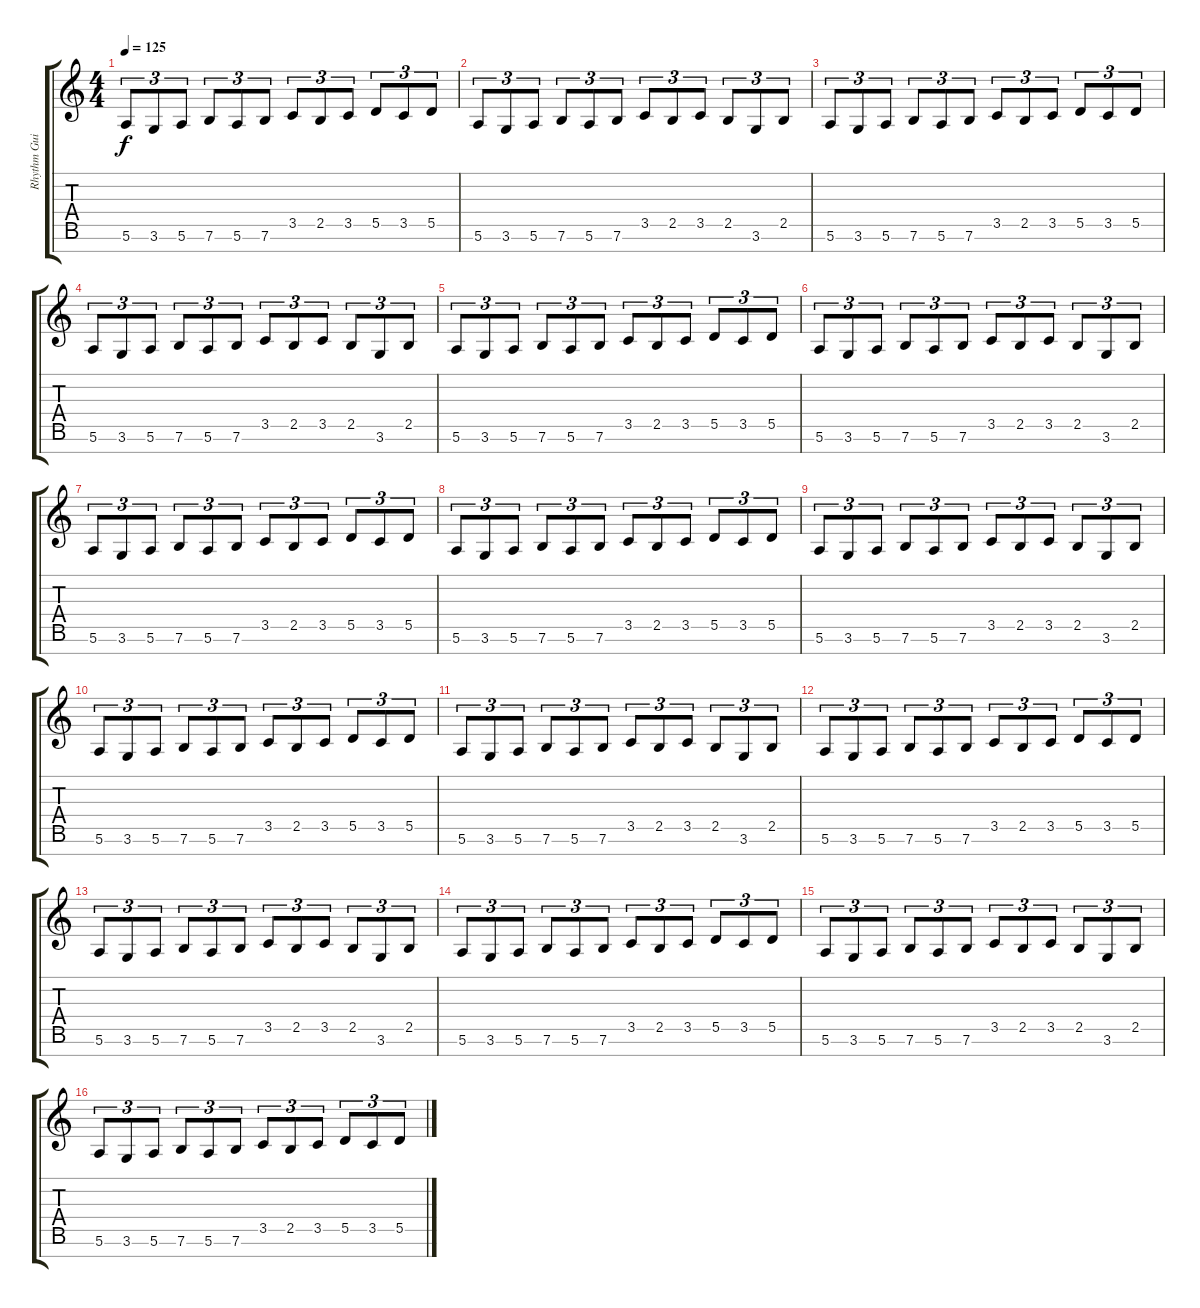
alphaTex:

\track ("Rhythm Guitar" "Rhythm Gui") {instrument electricguitarclean}
\staff {score tabs}
\tuning (E4 B3 G3 D3 A2 E2 B1) {hide}
\ts (4 4)
\tempo 125
\clef g2
\ks c
5.6.8{tu (3 2) dy f} 3.6.8{tu (3 2)} 5.6.8{tu (3 2)} 7.6.8{tu (3 2)} 5.6.8{tu (3 2)} 7.6.8{tu (3 2)} 3.5.8{tu (3 2)} 2.5.8{tu (3 2)} 3.5.8{tu (3 2)} 5.5.8{tu (3 2)} 3.5.8{tu (3 2)} 5.5.8{tu (3 2)} |
5.6.8{tu (3 2) instrument distortionguitar} 3.6.8{tu (3 2)} 5.6.8{tu (3 2)} 7.6.8{tu (3 2)} 5.6.8{tu (3 2)} 7.6.8{tu (3 2)} 3.5.8{tu (3 2)} 2.5.8{tu (3 2)} 3.5.8{tu (3 2)} 2.5.8{tu (3 2)} 3.6.8{tu (3 2)} 2.5.8{tu (3 2)} |
5.6.8{tu (3 2)} 3.6.8{tu (3 2)} 5.6.8{tu (3 2)} 7.6.8{tu (3 2)} 5.6.8{tu (3 2)} 7.6.8{tu (3 2)} 3.5.8{tu (3 2)} 2.5.8{tu (3 2)} 3.5.8{tu (3 2)} 5.5.8{tu (3 2)} 3.5.8{tu (3 2)} 5.5.8{tu (3 2)} |
5.6.8{tu (3 2) instrument distortionguitar} 3.6.8{tu (3 2)} 5.6.8{tu (3 2)} 7.6.8{tu (3 2)} 5.6.8{tu (3 2)} 7.6.8{tu (3 2)} 3.5.8{tu (3 2)} 2.5.8{tu (3 2)} 3.5.8{tu (3 2)} 2.5.8{tu (3 2)} 3.6.8{tu (3 2)} 2.5.8{tu (3 2)} |
5.6.8{tu (3 2)} 3.6.8{tu (3 2)} 5.6.8{tu (3 2)} 7.6.8{tu (3 2)} 5.6.8{tu (3 2)} 7.6.8{tu (3 2)} 3.5.8{tu (3 2)} 2.5.8{tu (3 2)} 3.5.8{tu (3 2)} 5.5.8{tu (3 2)} 3.5.8{tu (3 2)} 5.5.8{tu (3 2)} |
5.6.8{tu (3 2) instrument distortionguitar} 3.6.8{tu (3 2)} 5.6.8{tu (3 2)} 7.6.8{tu (3 2)} 5.6.8{tu (3 2)} 7.6.8{tu (3 2)} 3.5.8{tu (3 2)} 2.5.8{tu (3 2)} 3.5.8{tu (3 2)} 2.5.8{tu (3 2)} 3.6.8{tu (3 2)} 2.5.8{tu (3 2)} |
5.6.8{tu (3 2)} 3.6.8{tu (3 2)} 5.6.8{tu (3 2)} 7.6.8{tu (3 2)} 5.6.8{tu (3 2)} 7.6.8{tu (3 2)} 3.5.8{tu (3 2)} 2.5.8{tu (3 2)} 3.5.8{tu (3 2)} 5.5.8{tu (3 2)} 3.5.8{tu (3 2)} 5.5.8{tu (3 2)} |
5.6.8{tu (3 2)} 3.6.8{tu (3 2)} 5.6.8{tu (3 2)} 7.6.8{tu (3 2)} 5.6.8{tu (3 2)} 7.6.8{tu (3 2)} 3.5.8{tu (3 2)} 2.5.8{tu (3 2)} 3.5.8{tu (3 2)} 5.5.8{tu (3 2)} 3.5.8{tu (3 2)} 5.5.8{tu (3 2)} |
5.6.8{tu (3 2) instrument distortionguitar} 3.6.8{tu (3 2)} 5.6.8{tu (3 2)} 7.6.8{tu (3 2)} 5.6.8{tu (3 2)} 7.6.8{tu (3 2)} 3.5.8{tu (3 2)} 2.5.8{tu (3 2)} 3.5.8{tu (3 2)} 2.5.8{tu (3 2)} 3.6.8{tu (3 2)} 2.5.8{tu (3 2)} |
5.6.8{tu (3 2)} 3.6.8{tu (3 2)} 5.6.8{tu (3 2)} 7.6.8{tu (3 2)} 5.6.8{tu (3 2)} 7.6.8{tu (3 2)} 3.5.8{tu (3 2)} 2.5.8{tu (3 2)} 3.5.8{tu (3 2)} 5.5.8{tu (3 2)} 3.5.8{tu (3 2)} 5.5.8{tu (3 2)} |
5.6.8{tu (3 2) instrument distortionguitar} 3.6.8{tu (3 2)} 5.6.8{tu (3 2)} 7.6.8{tu (3 2)} 5.6.8{tu (3 2)} 7.6.8{tu (3 2)} 3.5.8{tu (3 2)} 2.5.8{tu (3 2)} 3.5.8{tu (3 2)} 2.5.8{tu (3 2)} 3.6.8{tu (3 2)} 2.5.8{tu (3 2)} |
5.6.8{tu (3 2)} 3.6.8{tu (3 2)} 5.6.8{tu (3 2)} 7.6.8{tu (3 2)} 5.6.8{tu (3 2)} 7.6.8{tu (3 2)} 3.5.8{tu (3 2)} 2.5.8{tu (3 2)} 3.5.8{tu (3 2)} 5.5.8{tu (3 2)} 3.5.8{tu (3 2)} 5.5.8{tu (3 2)} |
5.6.8{tu (3 2) instrument distortionguitar} 3.6.8{tu (3 2)} 5.6.8{tu (3 2)} 7.6.8{tu (3 2)} 5.6.8{tu (3 2)} 7.6.8{tu (3 2)} 3.5.8{tu (3 2)} 2.5.8{tu (3 2)} 3.5.8{tu (3 2)} 2.5.8{tu (3 2)} 3.6.8{tu (3 2)} 2.5.8{tu (3 2)} |
5.6.8{tu (3 2)} 3.6.8{tu (3 2)} 5.6.8{tu (3 2)} 7.6.8{tu (3 2)} 5.6.8{tu (3 2)} 7.6.8{tu (3 2)} 3.5.8{tu (3 2)} 2.5.8{tu (3 2)} 3.5.8{tu (3 2)} 5.5.8{tu (3 2)} 3.5.8{tu (3 2)} 5.5.8{tu (3 2)} |
5.6.8{tu (3 2) instrument distortionguitar} 3.6.8{tu (3 2)} 5.6.8{tu (3 2)} 7.6.8{tu (3 2)} 5.6.8{tu (3 2)} 7.6.8{tu (3 2)} 3.5.8{tu (3 2)} 2.5.8{tu (3 2)} 3.5.8{tu (3 2)} 2.5.8{tu (3 2)} 3.6.8{tu (3 2)} 2.5.8{tu (3 2)} |
5.6.8{tu (3 2)} 3.6.8{tu (3 2)} 5.6.8{tu (3 2)} 7.6.8{tu (3 2)} 5.6.8{tu (3 2)} 7.6.8{tu (3 2)} 3.5.8{tu (3 2)} 2.5.8{tu (3 2)} 3.5.8{tu (3 2)} 5.5.8{tu (3 2)} 3.5.8{tu (3 2)} 5.5.8{tu (3 2)}
